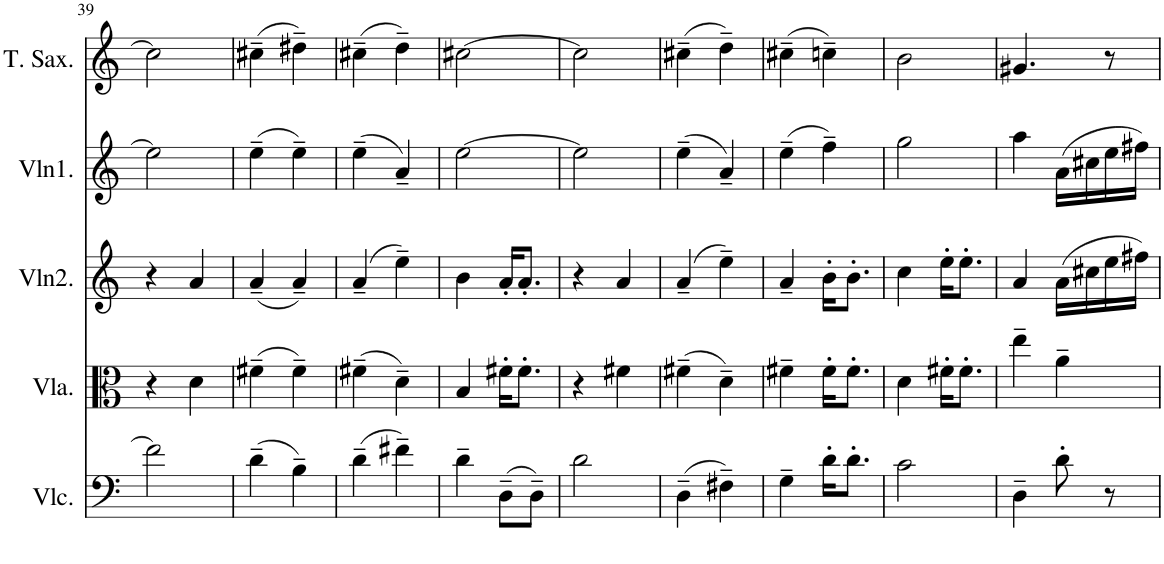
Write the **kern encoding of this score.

**kern	**kern	**kern	**kern	**kern
*part5	*part4	*part3	*part2	*part1
*staff5	*staff4	*staff3	*staff2	*staff1
*I"Cello	*I"Viola	*I"Violin2	*I"Violin1	*I"Tenor Sax
*	*I'Vla.	*I'Vln2.	*I'Vln1.	*I'T. Sax.
!!LO:PB:g=z
*clefF4	*clefC3	*clefG2	*clefG2	*clefG2
*	*	*	*	*Trd8c14
*k[]	*k[]	*k[]	*k[]	*k[]
*M2/4	*M2/4	*M2/4	*M2/4	*M2/4
=39	=39	=39	=39	=39
2f#\]	4r	4r	2ee\]	2cc#\]
.	4d\	4a/	.	.
=40	=40	=40	=40	=40
(4d~\	(4f#X~\	(4a~/	(4ee~\	(4cc#X~\
4B~\)	4f#~\)	4a~/)	4ee~\)	4dd#X~\)
=41	=41	=41	=41	=41
(4d~\	(4f#X~\	(4a~/	(4ee~\	(4cc#X~\
4f#X~\)	4d~\)	4ee~\)	4a~/)	4dd~\)
=42	=42	=42	=42	=42
4d~\	4B/	4b\	[2ee\	[2cc#X\
(8D~\L	16f#X'\KL	16a'/KL	.	.
.	8.f#'\J	8.a'/J	.	.
8D~\J)	.	.	.	.
=43	=43	=43	=43	=43
2d\	4r	4r	2ee\]	2cc#\]
.	4f#X\	4a/	.	.
=44	=44	=44	=44	=44
(4D~\	(4f#X~\	(4a~/	(4ee~\	(4cc#X~\
4F#X~\)	4d~\)	4ee~\)	4a~/)	4dd~\)
=45	=45	=45	=45	=45
4G~\	4f#X~\	4a~/	(4ee~\	(4cc#X~\
16d'\KL	16f#'\KL	16b'\KL	4ff~\)	4ccn~\)
8.d'\J	8.f#'\J	8.b'\J	.	.
=46	=46	=46	=46	=46
2c\	4d\	4cc\	2gg\	2b\
.	16f#X'\KL	16ee'\KL	.	.
.	8.f#'\J	8.ee'\J	.	.
=47	=47	=47	=47	=47
4D~\	4ee~\	4a/	4aa\	4.g#X/
8d'\	4a~\	(16a\LL	(16a\LL	.
.	.	16cc#X\	16cc#X\	.
8r	.	16ee\	16ee\	8r
.	.	16ff#X\JJ)	16ff#X\JJ)	.
=	=	=	=	=
*-	*-	*-	*-	*-
